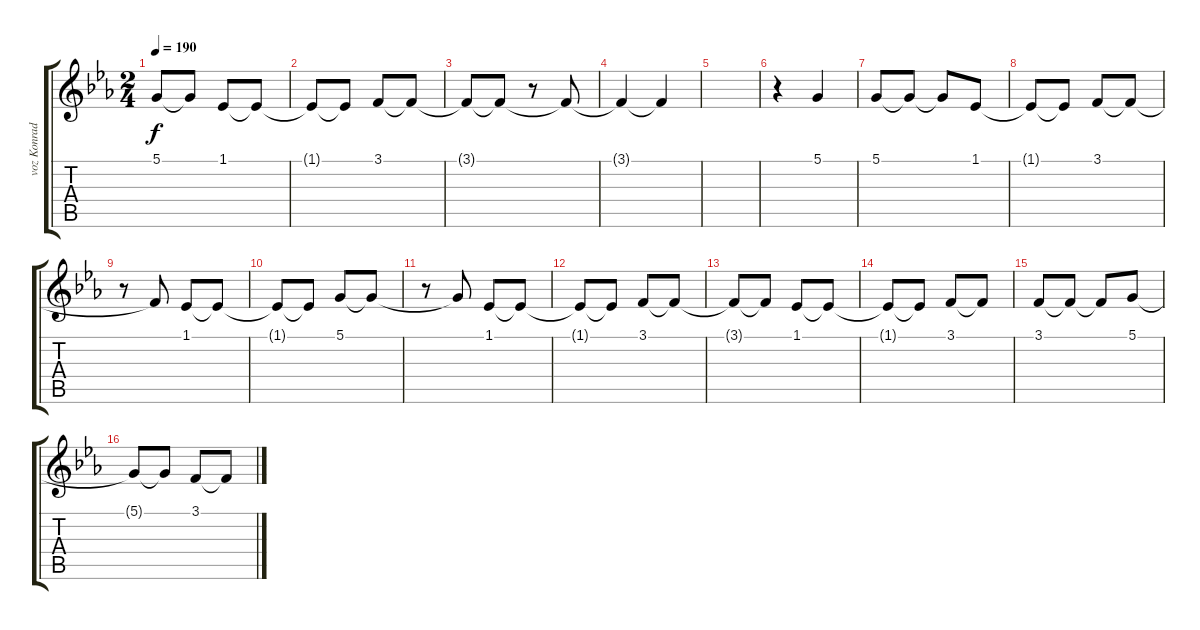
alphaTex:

\track ("voz Konrad" "voz Konrad") {instrument oboe}
\staff {score tabs}
\tuning (D4 A3 F3 C3 G2 C2) {hide}
\ts (2 4)
\tempo 190
\clef g2
\ks eb
5.1{t}.8{dy f} 5.1{t}.8 1.1.8 1.1{t}.8 |
1.1{t}.8 1.1{t}.8 3.1.8 3.1{t}.8 |
3.1{t}.8 3.1{t}.8 r.8 3.1{t}.8 |
3.1{t}.4 3.1{t}.4 |
|
r.4 5.1.4 |
5.1.8 5.1{t}.8 5.1{t}.8 1.1.8 |
1.1{t}.8 1.1{t}.8 3.1.8 3.1{t}.8 |
r.8 3.1{t}.8 1.1.8 1.1{t}.8 |
1.1{t}.8 1.1{t}.8 5.1.8 5.1{t}.8 |
r.8 5.1{t}.8 1.1.8 1.1{t}.8 |
1.1{t}.8 1.1{t}.8 3.1.8 3.1{t}.8 |
3.1{t}.8 3.1{t}.8 1.1.8 1.1{t}.8 |
1.1{t}.8 1.1{t}.8 3.1.8 3.1{t}.8 |
3.1.8 3.1{t}.8 3.1{t}.8 5.1.8 |
5.1{t}.8 5.1{t}.8 3.1.8 3.1{t}.8
